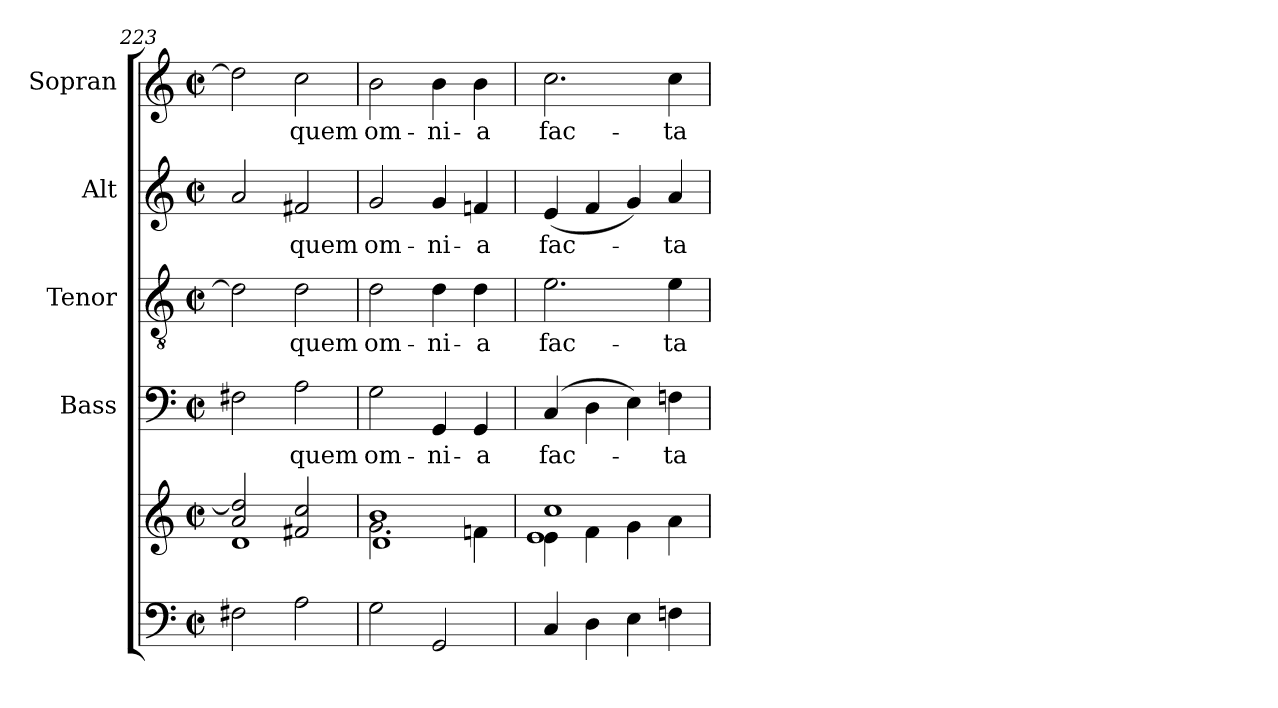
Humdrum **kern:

**kern	**kern	**kern	**text	**kern	**text	**kern	**text	**kern	**text
*part5	*part5	*part4	*part4	*part3	*part3	*part2	*part2	*part1	*part1
*staff6	*staff5	*staff4	*staff4	*staff3	*staff3	*staff2	*staff2	*staff1	*staff1
*	*	*I"Bass	*	*I"Tenor	*	*I"Alt	*	*I"Sopran	*
*	*	*I'B.	*	*I'T.	*	*I'A.	*	*I'S.	*
*clefF4	*clefG2	*clefF4	*	*clefGv2	*	*clefG2	*	*clefG2	*
*k[]	*k[]	*k[]	*	*k[]	*	*k[]	*	*k[]	*
*C:	*C:	*C:	*	*C:	*	*C:	*	*C:	*
*M2/2	*M2/2	*M2/2	*	*M2/2	*	*M2/2	*	*M2/2	*
*met(c|)	*met(c|)	*met(c|)	*	*met(c|)	*	*met(c|)	*	*met(c|)	*
=223	=223	=223	=223	=223	=223	=223	=223	=223	=223
*	*^	*	*	*	*	*	*	*	*
2F#X\	2a/ 2dd/]	1d	2F#X\	.	2d\]	.	2a/	.	2dd\]	.
!	!	!	!	!LO:LY:b	!	!LO:LY:b	!	!LO:LY:b	!	!LO:LY:b
2A\	2f#X/ 2cc/	.	2A\	quem	2d\	quem	2f#X/	quem	2cc\	quem
=224	=224	=224	=224	=224	=224	=224	=224	=224	=224	=224
*	*	*^	*	*	*	*	*	*	*	*
!	!	!	!	!	!LO:LY:b	!	!LO:LY:b	!	!LO:LY:b	!	!LO:LY:b
2G\	1b	2.g\	1d	2G\	om-	2d\	om-	2g/	om-	2b\	om-
!	!	!	!	!	!LO:LY:b	!	!LO:LY:b	!	!LO:LY:b	!	!LO:LY:b
2GG/	.	.	.	4GG/	-ni-	4d\	-ni-	4g/	-ni-	4b\	-ni-
!	!	!	!	!	!LO:LY:b	!	!LO:LY:b	!	!LO:LY:b	!	!LO:LY:b
.	.	4fn\	.	4GG/	-a	4d\	-a	4fn/	-a	4b\	-a
=225	=225	=225	=225	=225	=225	=225	=225	=225	=225	=225	=225
!	!	!	!	!	!LO:LY:b	!	!LO:LY:b	!	!LO:LY:b	!	!LO:LY:b
4C/	1cc	4e\	1e	(4C/	fac-	2.e\	fac-	(<4e/	fac-	2.cc\	fac-
4D\	.	4f\	.	4D\	.	.	.	4f/	.	.	.
4E\	.	4g\	.	4E\)	.	.	.	4g/)	.	.	.
!	!	!	!	!	!LO:LY:b	!	!LO:LY:b	!	!LO:LY:b	!	!LO:LY:b
4Fn\	.	4a\	.	4Fn\	-ta	4e\	-ta	4a/	-ta	4cc\	-ta
*	*v	*v	*v	*	*	*	*	*	*	*	*
=	=	=	=	=	=	=	=	=	=
*-	*-	*-	*-	*-	*-	*-	*-	*-	*-
